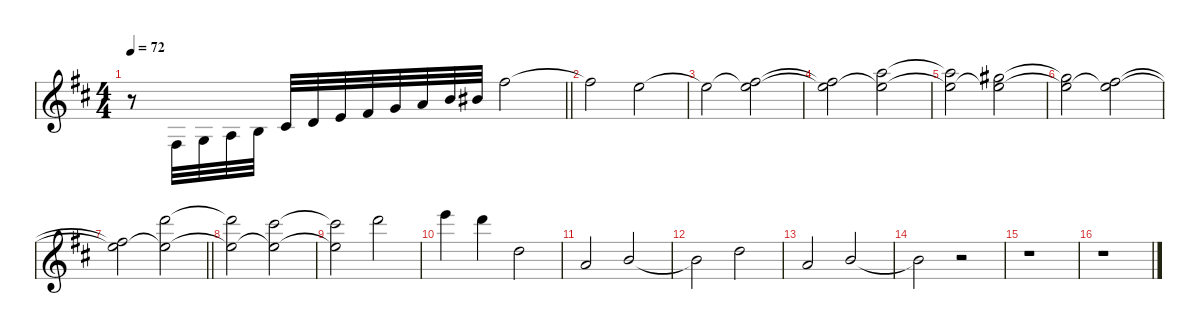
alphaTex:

\defaultSystemsLayout 4
\hideDynamics
\bracketExtendMode nobrackets
\singleTrackTrackNamePolicy hidden
\multiTrackTrackNamePolicy hidden
\otherSystemsTrackNameOrientation horizontal
\track ("Sax" "sax.") {instrument tenorsax}
\staff {score}
\tuning (E4 B3 G3 D3 A2 E2)
\displaytranspose 14
\ts (4 4)
\tempo 72
\clef g2
\barLineRight lightlight
\ks d
r.8{dy f beam Down} 0.6{acc #}.32{dy mf beam Up} 1.6{acc forcenatural}.32{dy f beam Up} 3.6{acc forcenatural}.32{beam Up} 0.5{acc forcenatural}.32{beam Up} 2.5{acc #}.32{beam Up} 3.5{acc forcenatural}.32{beam Up} 0.4{acc forcenatural}.32{beam Up} 2.4{acc #}.32{beam Up} 3.4{acc forcenatural}.32{beam Up} 0.3{acc forcenatural}.32{beam Up} 2.3{acc forcenatural}.32{dy ff beam Up} 3.3{acc #}.32{dy f beam Up} 0.1{acc #}.2{dy ff beam Down} |
0.1{t acc #}.2{dy f beam Down} 3.2{acc forcenatural}.2{beam Down} |
3.2{t acc forcenatural}.2{beam Down} (0.1{acc #} 3.2{t acc forcenatural}).2{beam Down} |
(0.1{t acc #} 3.2{t acc forcenatural}).2{beam Down} (3.1{acc forcenatural} 3.2{t acc forcenatural}).2{dy mf beam Down} |
(3.1{t acc forcenatural} 3.2{t acc forcenatural}).2{dy f beam Down} (2.1{acc #} 3.2{t acc forcenatural}).2{dy mf beam Down} |
(2.1{t acc #} 3.2{t acc forcenatural}).2{dy f beam Down} (0.1{acc #} 3.2{t acc forcenatural}).2{dy mp beam Down} |
\barLineRight lightlight
(0.1{t acc #} 3.2{t acc forcenatural}).2{dy f beam Down} (8.1{acc forcenatural} 3.2{t acc forcenatural}).2{beam Down} |
(8.1{t acc forcenatural} 3.2{t acc forcenatural}).2{beam Down} (7.1{acc #} 3.2{t acc forcenatural}).2{dy mf beam Down} |
(7.1{t acc #} 3.2{t acc forcenatural}).2{dy f beam Down} 8.1{acc forcenatural}.2{dy mf beam Down} |
10.1{acc forcenatural}.4{dy f beam Down} 8.1{acc forcenatural}.4{dy mf beam Down} 5.3{acc forcenatural}.2{dy ff beam Down} |
5.4{acc forcenatural}.2{dy f beam Up} 7.4{acc forcenatural}.2{beam Up} |
7.4{t acc forcenatural}.2{beam Down} 5.3{acc forcenatural}.2{dy ff beam Down} |
5.4{acc forcenatural}.2{dy f beam Up} 7.4{acc forcenatural}.2{beam Up} |
7.4{t acc forcenatural}.2{beam Down} r.2{beam Down} |
r.1{beam Down} |
r.1{beam Down}
